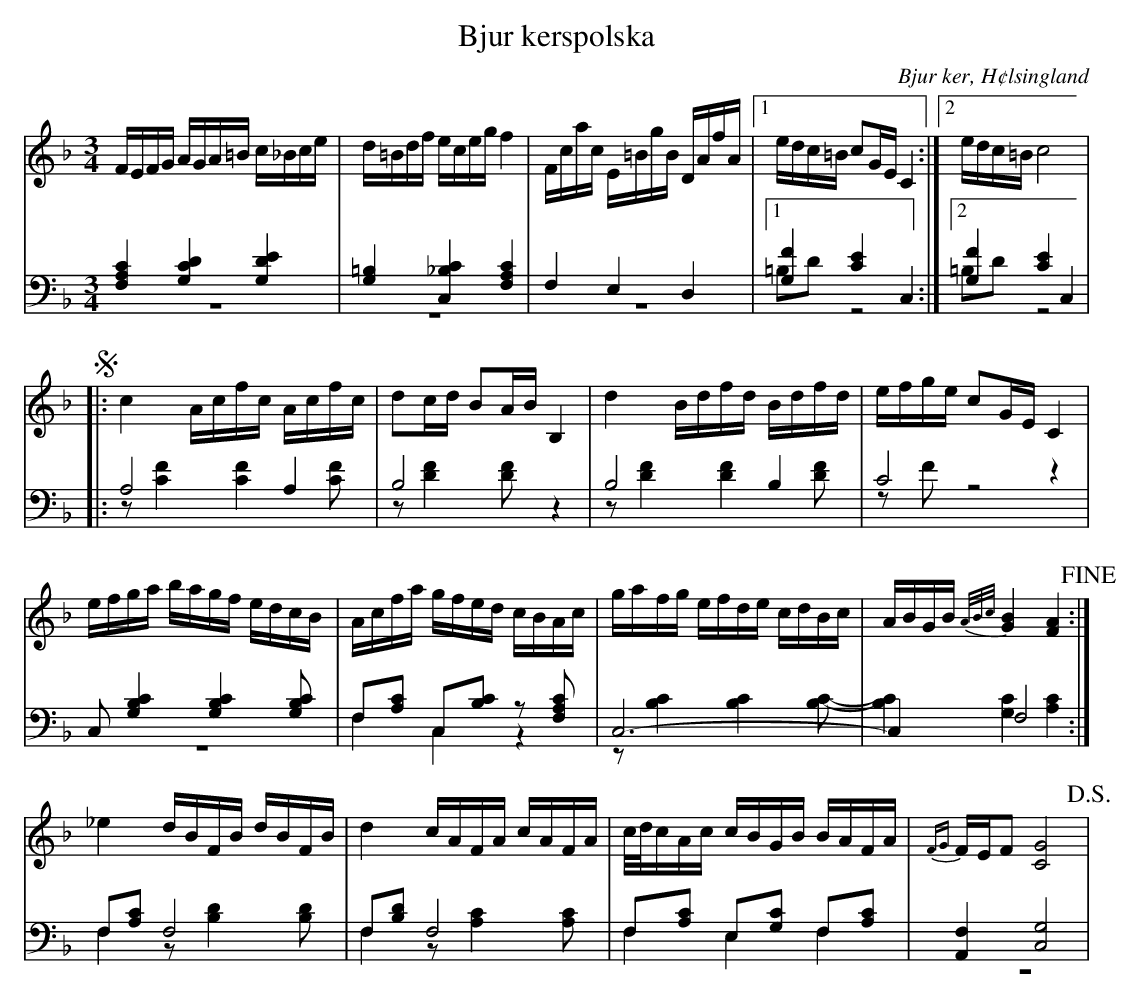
X:1
T: Bjur kerspolska
O: Bjur ker, H¢lsingland
M: 3/4
L: 1/16
K: F
V:1
V:2
V:3 merge
V:1
FEFG AGA=B c_Bce|d=Bdf eceg f4|Fcac E=BgB DAfA|1 edc=B c2GE C4:|2 edc=B c8 |
!segno! |:c4 Acfc Acfc|d2cd B2AB B,4|d4 Bdfd Bdfd|efge c2GE C4|
efga bagf edcB|Acfa gfed cBAc|gafg efde cdBc|ABGB {A/B/c/}[G4B4] [F4A4] !fine!:|
_e4 dBFB dBFB|d4 cAFA cAFA|c/d/cAc cBGB BAFA|{FG}FEF2 [C8G8] !D.S.!|
V:2 clef=bass
[F,4A,4C4] [G,4C4D4] [G,4D4E4]|[G,4=B,4] [C,4_B,4C4] [F,4A,4C4]|F,4 E,4 D,4|1 [G,4F4] [C4E4] C,4:|2 [G,4F4] [C4E4] C,4 |
|:A,8 A,4|B,8 z4|B,8  B,4|C8 z4|
C,2 [G,4B,4C4] [G,4B,4C4] [G,2B,2C2]|F,2[A,2C2] C,2[B,2C2] z2 [F,2A,2C2]|C,12-|C,4 F,8:|
F,2[A,2C2] F,8|F,2[B,2D2] F,8|F,2[A,2C2] E,2[G,2C2] F,2[A,2C2]|[A,,4F,4] [C,8G,8] |
V:3 clef=bass
z12|z12|z12|1 =B,2D2 z8:|2 =B,2D2 z8|
|:z2 [C4F4] [C4F4] [C2F2]|z2 [D4F4] [D2F2] z4|z2 [D4F4] [D4F4] [D2F2]|z2 F2 z8|
z12|F,4 C,4 z4|z2 [B,4C4] [B,4C4] [B,2C2]-|[B,4C4] [G,4C4] [A,4C4]:|
F,4 z2 [B,4D4] [B,2D2]|F,4 z2 [A,4C4] [A,2C2]|F,4 E,4 F,4|z12|
